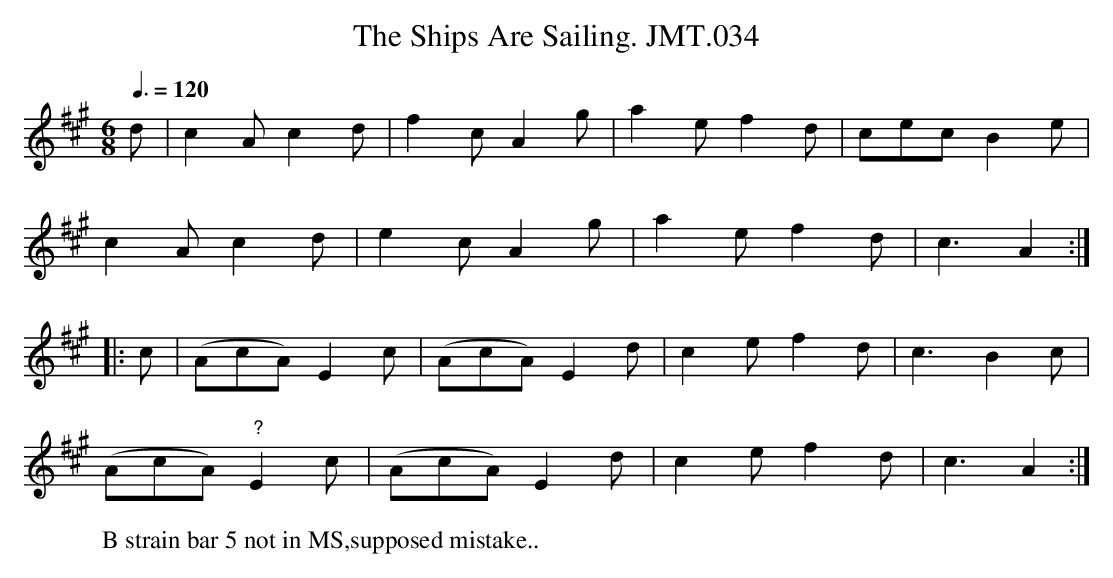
X:1
T:Ships Are Sailing. JMT.034, The
M:6/8
L:1/8
Q:3/8=120
W:B strain bar 5 not in MS,supposed mistake..
K:A
d|c2Ac2d|f2cA2g|a2ef2d|cecB2e|
c2Ac2d|e2cA2g|a2ef2d|c3A2:|
|:c|(AcA)E2c|(AcA)E2d|c2ef2d|c3B2c|
(AcA)"?"E2c|(AcA)E2d|c2ef2d|c3A2:|
